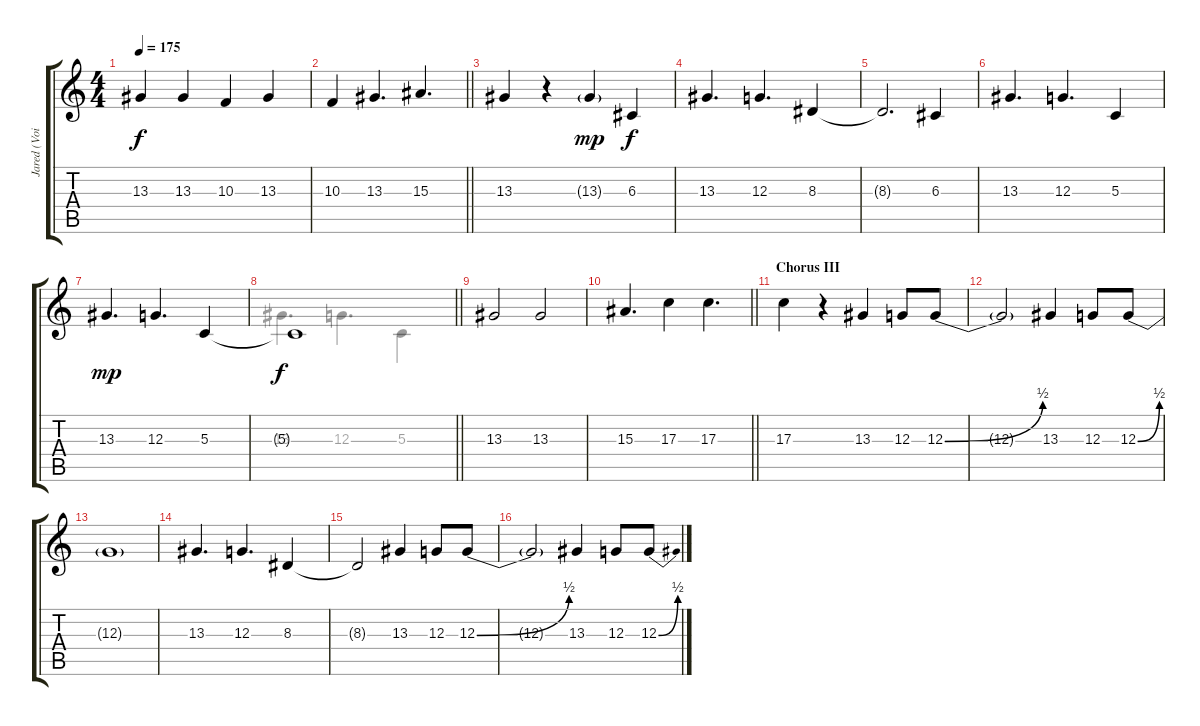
\track ("Jared (Voice)" "Jared (Voi") {instrument stringensemble1}
\staff {score tabs}
\tuning (E4 B3 G3 D3 A2 E2) {hide}
\voice
\ts (4 4)
\tempo 175
\clef g2
\ks c
13.3{t}.4{dy f} 13.3.4 10.3.4 13.3.4 |
\barLineRight lightlight
10.3.4 13.3.4{d} 15.3.4{d} |
13.3.4 r.4 13.3{g}.4{dy mp} 6.3.4{dy f} |
13.3.4{d} 12.3.4{d} 8.3.4 |
8.3{t}.2{d} 6.3.4 |
13.3.4{d} 12.3.4{d} 5.3.4 |
13.3.4{d dy mp} 12.3.4{d} 5.3.4 |
\barLineRight lightlight
5.3{t}.1{dy f} |
13.3.2 13.3.2 |
\barLineRight lightlight
15.3.4{d} 17.3.4 17.3.4{d} |
\section ("" "Chorus III")
17.3.4 r.4 13.3.4 12.3.8 12.3{be (bend 0 0 60 2)}.8 |
12.3{t}.2 13.3.4 12.3.8 12.3{be (bend 0 0 60 2)}.8 |
12.3{t}.1 |
13.3.4{d} 12.3.4{d} 8.3.4 |
8.3{t}.2 13.3.4 12.3.8 12.3{be (bend 0 0 60 2)}.8 |
12.3{t}.2 13.3.4 12.3.8 12.3{be (bend 0 0 60 2)}.8
\voice
\clef g2
\ottava regular
\simile none
\ks c
|
\barLineRight lightlight
|
|
|
|
|
|
\barLineRight lightlight
13.3.4{d} 12.3.4{d} 5.3.4 |
|
\barLineRight lightlight
|
|
|
|
|
|
